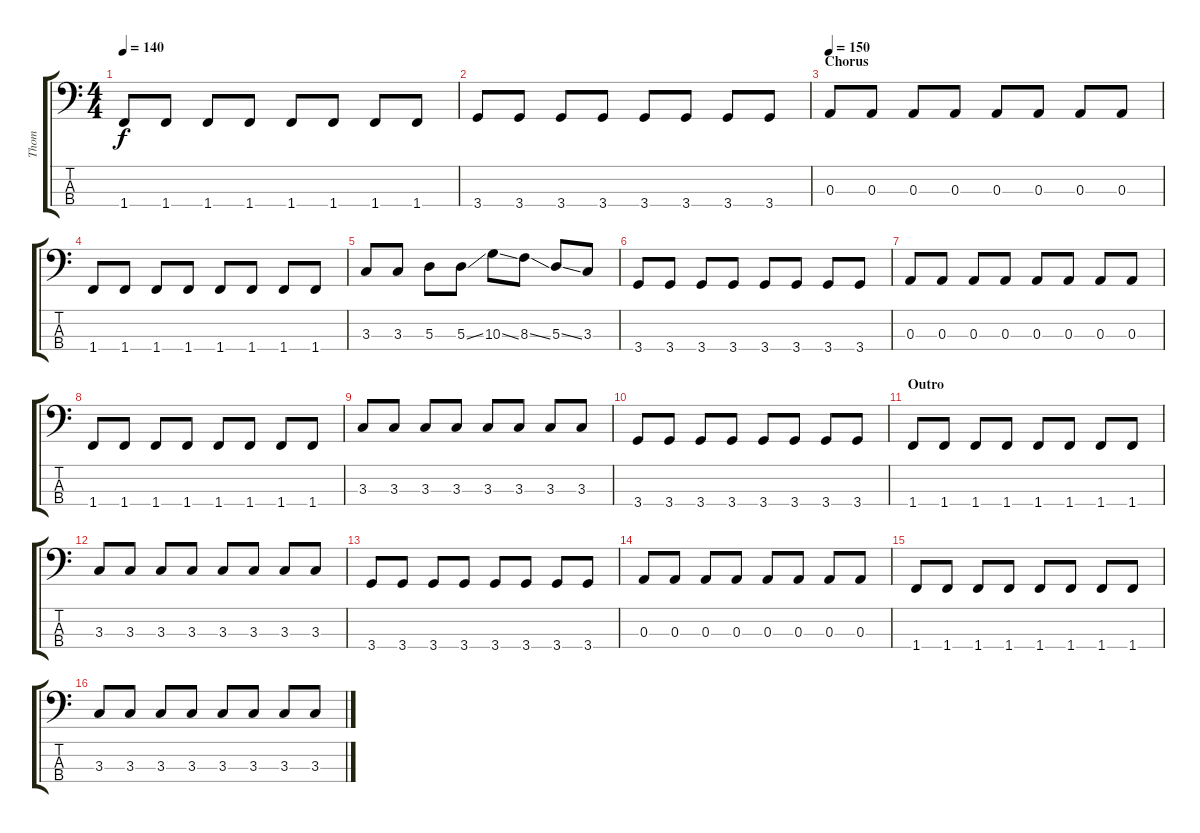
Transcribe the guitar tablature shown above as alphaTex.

\track ("Thom" "Thom") {instrument electricbasspick}
\staff {score tabs}
\tuning (G2 D2 A1 E1) {hide}
\ts (4 4)
\tempo 140
\clef f4
\ks c
1.4.8{dy f} 1.4.8 1.4.8 1.4.8 1.4.8 1.4.8 1.4.8 1.4.8 |
3.4.8 3.4.8 3.4.8 3.4.8 3.4.8 3.4.8 3.4.8 3.4.8 |
\section ("" "Chorus")
\tempo 150
0.3.8 0.3.8 0.3.8 0.3.8 0.3.8 0.3.8 0.3.8 0.3.8 |
1.4.8 1.4.8 1.4.8 1.4.8 1.4.8 1.4.8 1.4.8 1.4.8 |
3.3.8 3.3.8 5.3.8 5.3{ss}.8 10.3{ss}.8 8.3{ss}.8 5.3{ss}.8 3.3.8 |
3.4.8 3.4.8 3.4.8 3.4.8 3.4.8 3.4.8 3.4.8 3.4.8 |
0.3.8 0.3.8 0.3.8 0.3.8 0.3.8 0.3.8 0.3.8 0.3.8 |
1.4.8 1.4.8 1.4.8 1.4.8 1.4.8 1.4.8 1.4.8 1.4.8 |
3.3.8 3.3.8 3.3.8 3.3.8 3.3.8 3.3.8 3.3.8 3.3.8 |
3.4.8 3.4.8 3.4.8 3.4.8 3.4.8 3.4.8 3.4.8 3.4.8 |
\section ("" "Outro")
1.4.8 1.4.8 1.4.8 1.4.8 1.4.8 1.4.8 1.4.8 1.4.8 |
3.3.8 3.3.8 3.3.8 3.3.8 3.3.8 3.3.8 3.3.8 3.3.8 |
3.4.8 3.4.8 3.4.8 3.4.8 3.4.8 3.4.8 3.4.8 3.4.8 |
0.3.8 0.3.8 0.3.8 0.3.8 0.3.8 0.3.8 0.3.8 0.3.8 |
1.4.8 1.4.8 1.4.8 1.4.8 1.4.8 1.4.8 1.4.8 1.4.8 |
3.3.8 3.3.8 3.3.8 3.3.8 3.3.8 3.3.8 3.3.8 3.3.8
